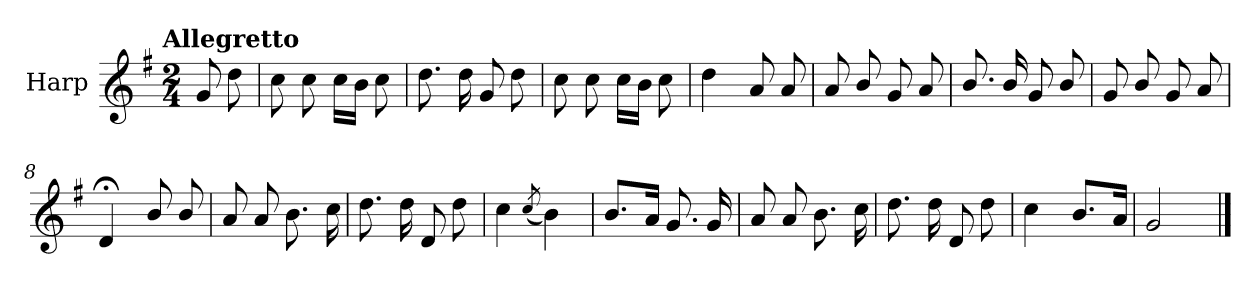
**kern
*part1
*staff1
*I"Harp
*I'Hrp.
*clefG2
*k[f#]
!!LO:TX:omd:t=Allegretto
*M2/4
*MM116
=
8g/
8dd\
=1
8cc\
8cc\
16cc\LL
16b\JJ
8cc\
=2
8.dd\
16dd\
8g/
8dd\
=3
8cc\
8cc\
16cc\LL
16b\JJ
8cc\
!!LO:LB:g=z
=4
4dd\
8a/
8a/
=5
8a/
8b/
8g/
8a/
=6
8.b/
16b/
8g/
8b/
=7
8g/
8b/
8g/
8a/
=8
4d;</
8b/
8b/
!!LO:LB:g=z
=9
8a/
8a/
8.b\
16cc\
=10
8.dd\
16dd\
8d/
8dd\
=11
4cc\
(<8qcc/
4b\)
=12
8.b/L
16a/Jk
8.g/
16g/
!!LO:LB:g=z
=13
8a/
8a/
8.b\
16cc\
=14
8.dd\
16dd\
8d/
8dd\
=15
4cc\
8.b/L
16a/Jk
=16
2g/
==
*-
